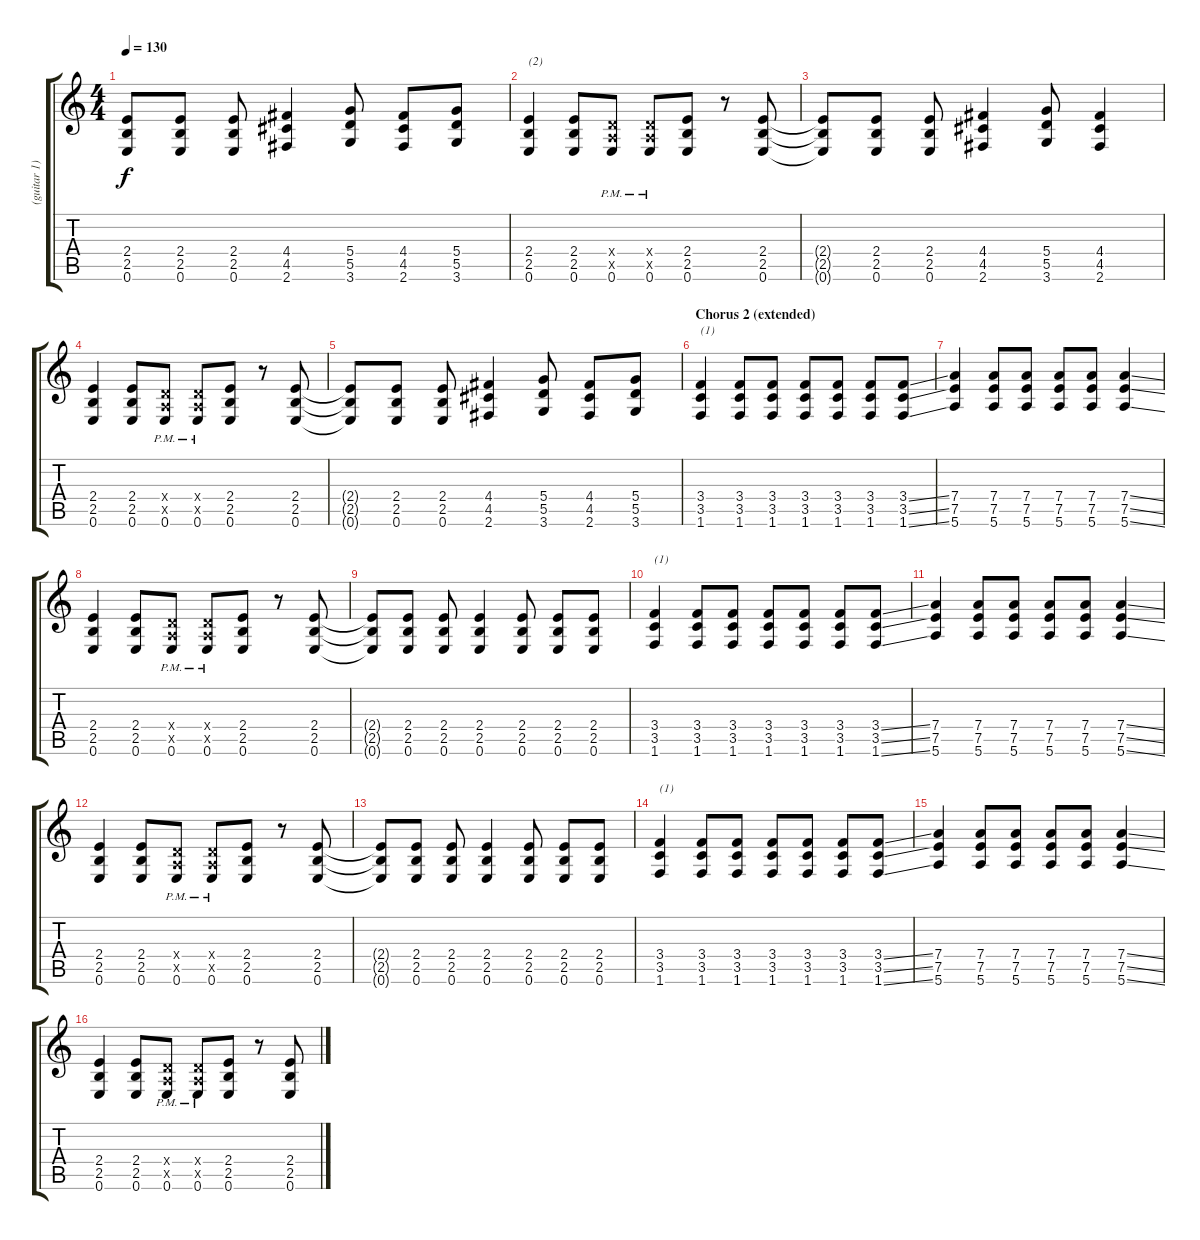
\track ("(guitar 1)" "(guitar 1)") {instrument overdrivenguitar}
\staff {score tabs}
\tuning (E4 B3 G3 D3 A2 E2) {hide}
\ts (4 4)
\tempo 130
\clef g2
\ks c
(2.4{t} 2.5{t} 0.6{t}).8{dy f} (2.4 2.5 0.6).8 (2.4 2.5 0.6).8 (4.4 4.5 2.6).4 (5.4 5.5 3.6).8 (4.4 4.5 2.6).8 (5.4 5.5 3.6).8 |
(2.4 2.5 0.6).4{txt "(2)"} (2.4 2.5 0.6).8 (0.4{x} 0.5{x} 0.6{pm}).8 (0.4{x} 0.5{x} 0.6{pm}).8 (2.4 2.5 0.6).8 r.8 (2.4 2.5 0.6).8 |
(2.4{t} 2.5{t} 0.6{t}).8 (2.4 2.5 0.6).8 (2.4 2.5 0.6).8 (4.4 4.5 2.6).4 (5.4 5.5 3.6).8 (4.4 4.5 2.6).4 |
(2.4 2.5 0.6).4 (2.4 2.5 0.6).8 (0.4{x} 0.5{x} 0.6{pm}).8 (0.4{x} 0.5{x} 0.6{pm}).8 (2.4 2.5 0.6).8 r.8 (2.4 2.5 0.6).8 |
(2.4{t} 2.5{t} 0.6{t}).8 (2.4 2.5 0.6).8 (2.4 2.5 0.6).8 (4.4 4.5 2.6).4 (5.4 5.5 3.6).8 (4.4 4.5 2.6).8 (5.4 5.5 3.6).8 |
\section ("" "Chorus 2 (extended)")
(3.4 3.5 1.6).4{txt "(1)"} (3.4 3.5 1.6).8 (3.4 3.5 1.6).8 (3.4 3.5 1.6).8 (3.4 3.5 1.6).8 (3.4 3.5 1.6).8 (3.4{ss} 3.5{ss} 1.6{ss}).8 |
(7.4 7.5 5.6).4 (7.4 7.5 5.6).8 (7.4 7.5 5.6).8 (7.4 7.5 5.6).8 (7.4 7.5 5.6).8 (7.4{ss} 7.5{ss} 5.6{ss}).4 |
(2.4 2.5 0.6).4 (2.4 2.5 0.6).8 (0.4{x} 0.5{x} 0.6{pm}).8 (0.4{x} 0.5{x} 0.6{pm}).8 (2.4 2.5 0.6).8 r.8 (2.4 2.5 0.6).8 |
(2.4{t} 2.5{t} 0.6{t}).8 (2.4 2.5 0.6).8 (2.4 2.5 0.6).8 (2.4 2.5 0.6).4 (2.4 2.5 0.6).8 (2.4 2.5 0.6).8 (2.4 2.5 0.6).8 |
(3.4 3.5 1.6).4{txt "(1)"} (3.4 3.5 1.6).8 (3.4 3.5 1.6).8 (3.4 3.5 1.6).8 (3.4 3.5 1.6).8 (3.4 3.5 1.6).8 (3.4{ss} 3.5{ss} 1.6{ss}).8 |
(7.4 7.5 5.6).4 (7.4 7.5 5.6).8 (7.4 7.5 5.6).8 (7.4 7.5 5.6).8 (7.4 7.5 5.6).8 (7.4{ss} 7.5{ss} 5.6{ss}).4 |
(2.4 2.5 0.6).4 (2.4 2.5 0.6).8 (0.4{x} 0.5{x} 0.6{pm}).8 (0.4{x} 0.5{x} 0.6{pm}).8 (2.4 2.5 0.6).8 r.8 (2.4 2.5 0.6).8 |
(2.4{t} 2.5{t} 0.6{t}).8 (2.4 2.5 0.6).8 (2.4 2.5 0.6).8 (2.4 2.5 0.6).4 (2.4 2.5 0.6).8 (2.4 2.5 0.6).8 (2.4 2.5 0.6).8 |
(3.4 3.5 1.6).4{txt "(1)"} (3.4 3.5 1.6).8 (3.4 3.5 1.6).8 (3.4 3.5 1.6).8 (3.4 3.5 1.6).8 (3.4 3.5 1.6).8 (3.4{ss} 3.5{ss} 1.6{ss}).8 |
(7.4 7.5 5.6).4 (7.4 7.5 5.6).8 (7.4 7.5 5.6).8 (7.4 7.5 5.6).8 (7.4 7.5 5.6).8 (7.4{ss} 7.5{ss} 5.6{ss}).4 |
(2.4 2.5 0.6).4 (2.4 2.5 0.6).8 (0.4{x} 0.5{x} 0.6{pm}).8 (0.4{x} 0.5{x} 0.6{pm}).8 (2.4 2.5 0.6).8 r.8 (2.4 2.5 0.6).8
